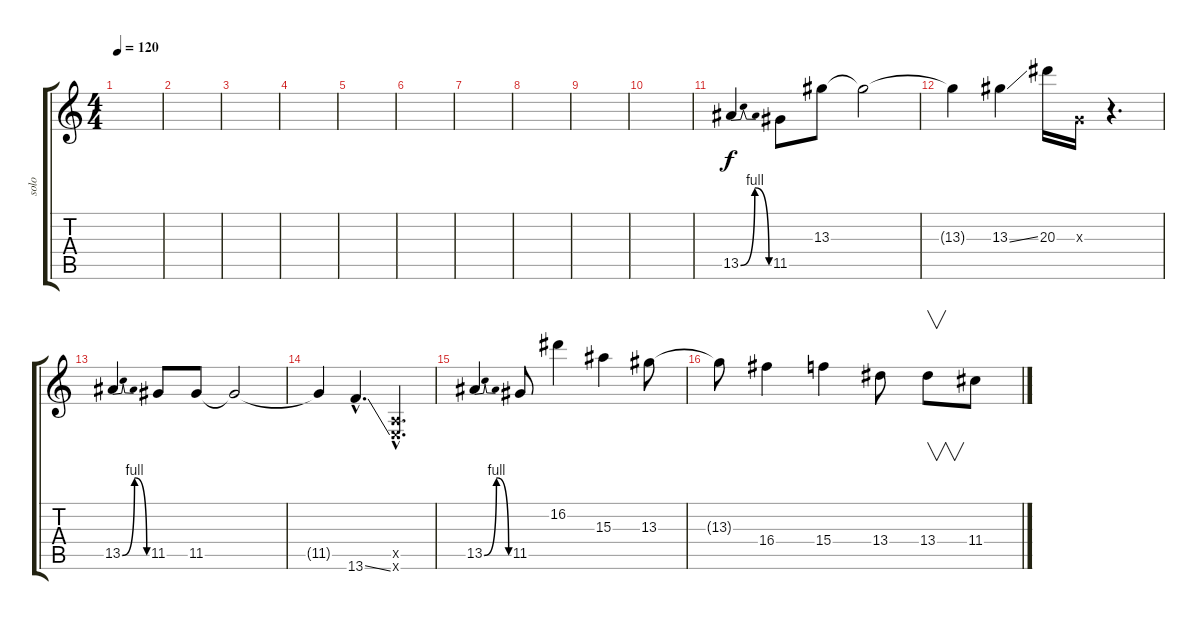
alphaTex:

\track ("solo" "solo") {instrument distortionguitar}
\staff {score tabs}
\tuning (E4 B3 G3 D3 A2 E2) {hide}
\ts (4 4)
\tempo 120
\clef g2
\ks c
|
|
|
|
|
|
|
|
|
|
13.5{be (bendrelease 0 0 30 4 30 4 60 0)}.4 11.5.8 13.3.8 13.3{t}.2 |
13.3{t}.4 13.3{ss}.4 20.3.16 0.3{x}.16 r.4{d} |
13.5{be (bendrelease 0 0 30 4 30 4 60 0)}.4 11.5.8 11.5.8 11.5{t}.2 |
11.5{t}.4 13.6{ss hac}.4{d} (0.5{hac x} 0.6{hac x}).4{d} |
13.5{be (bendrelease 0 0 30 4 30 4 60 0)}.4 11.5.8 16.2.4 15.3.4 13.3.8 |
13.3{t}.8 16.4.4 15.4.4 13.4.8 13.4.8{v} 11.4.8
